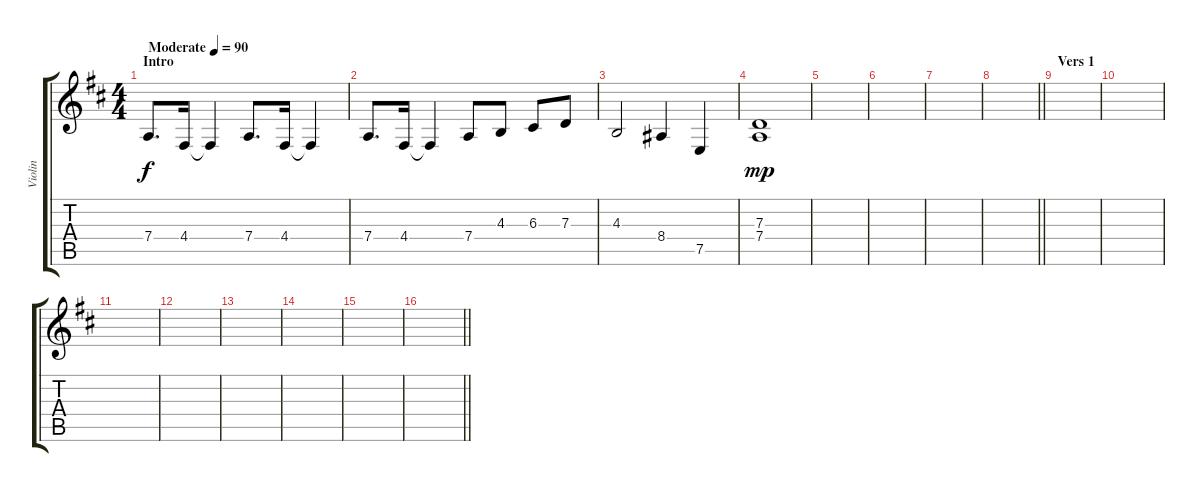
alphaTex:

\track ("Violin" "Violin") {instrument violin}
\staff {score tabs}
\tuning (E4 B3 G3 D3 A2 E2) {hide}
\ts (4 4)
\section ("" "Intro")
\tempo (90 "Moderate")
\clef g2
\ks d
7.4.8{d dy f instrument violin} 4.4.16 4.4{t}.4 7.4.8{d} 4.4.16 4.4{t}.4 |
7.4.8{d} 4.4.16 4.4{t}.4 7.4.8 4.3.8 6.3.8 7.3.8 |
4.3.2 8.4.4 7.5.4 |
(7.3 7.4).1{dy mp} |
|
|
|
\barLineRight lightlight
|
\section ("" "Vers 1")
|
|
|
|
|
|
|
\barLineRight lightlight
